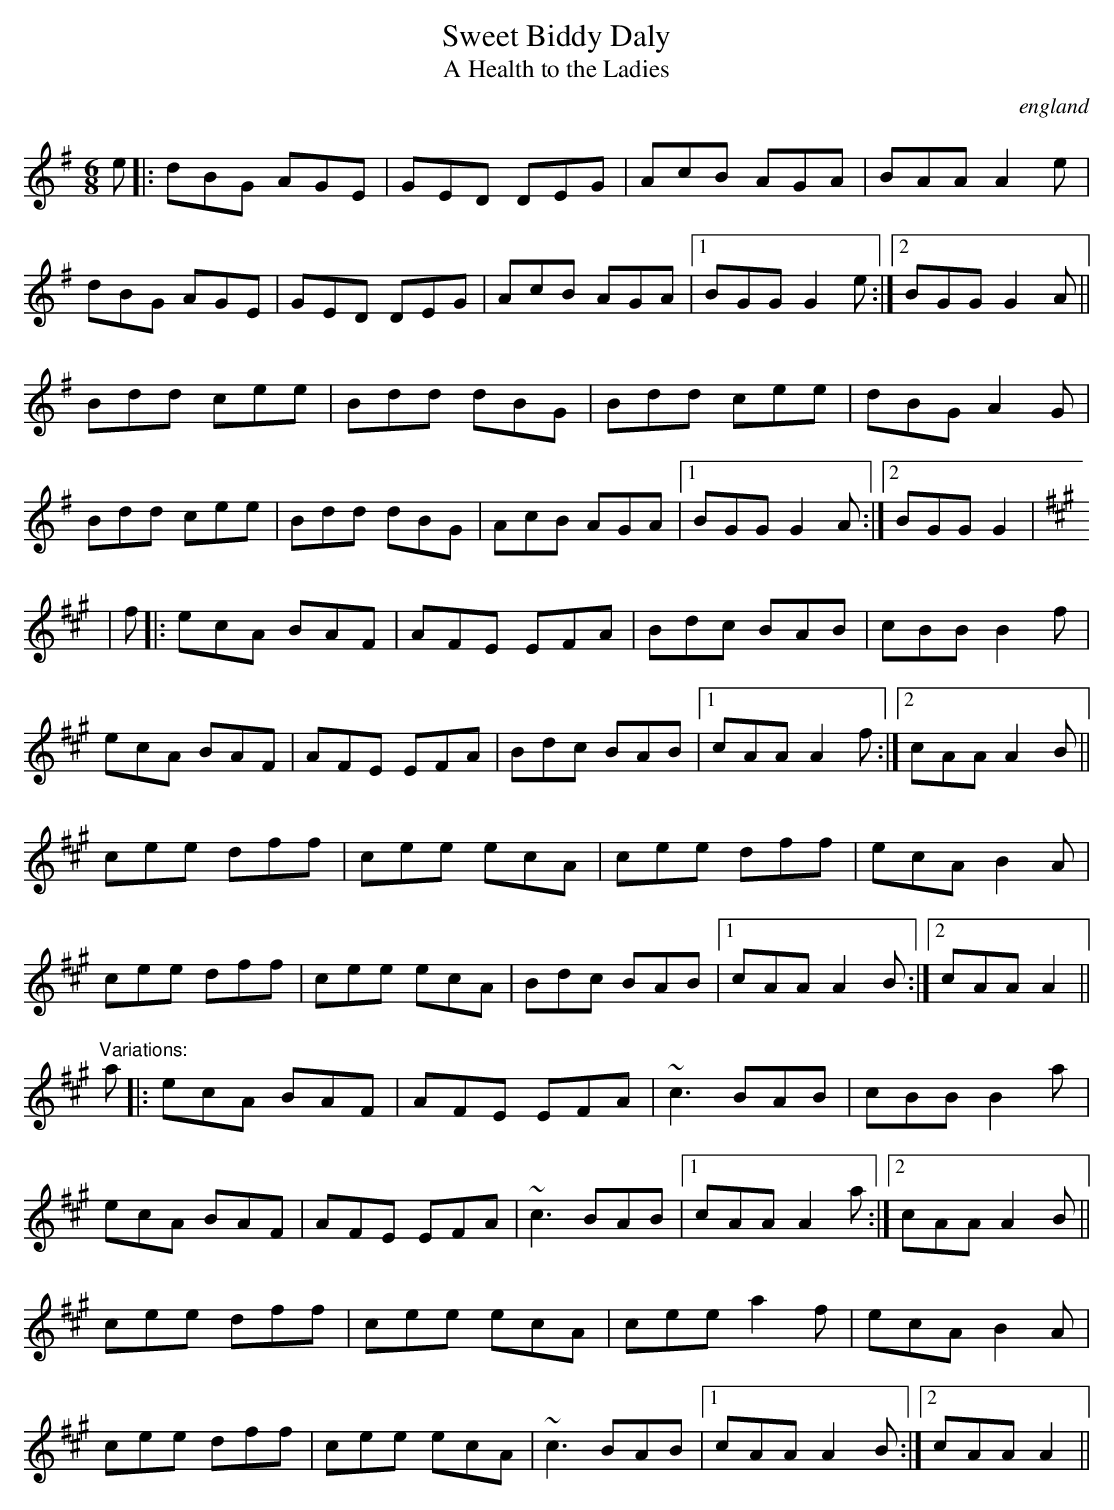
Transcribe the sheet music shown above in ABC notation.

X:1
T:Sweet Biddy Daly
T:A Health to the Ladies
O:england
M:6/8
L:1/8
K:G
e|:dBG AGE|GED DEG|AcB AGA|BAA A2e|
dBG AGE|GED DEG|AcB AGA|1 BGG G2e:|2 BGG G2A||
Bdd cee|Bdd dBG|Bdd cee|dBG A2G|
Bdd cee|Bdd dBG|AcB AGA|1 BGG G2A:|2 BGG G2|
K:A
|f|:ecA BAF|AFE EFA|Bdc BAB|cBB B2f|
ecA BAF|AFE EFA|Bdc BAB|1 cAA A2f:|2 cAA A2B||
cee dff|cee ecA|cee dff|ecA B2A|
cee dff|cee ecA|Bdc BAB|1 cAA A2B:|2 cAA A2||
"Variations:"
a|:ecA BAF|AFE EFA|~c3 BAB|cBB B2a|
ecA BAF|AFE EFA|~c3 BAB|1 cAA A2a:|2 cAA A2B||
cee dff|cee ecA|cee a2f|ecA B2A|
cee dff|cee ecA|~c3 BAB|1 cAA A2B:|2 cAA A2||
